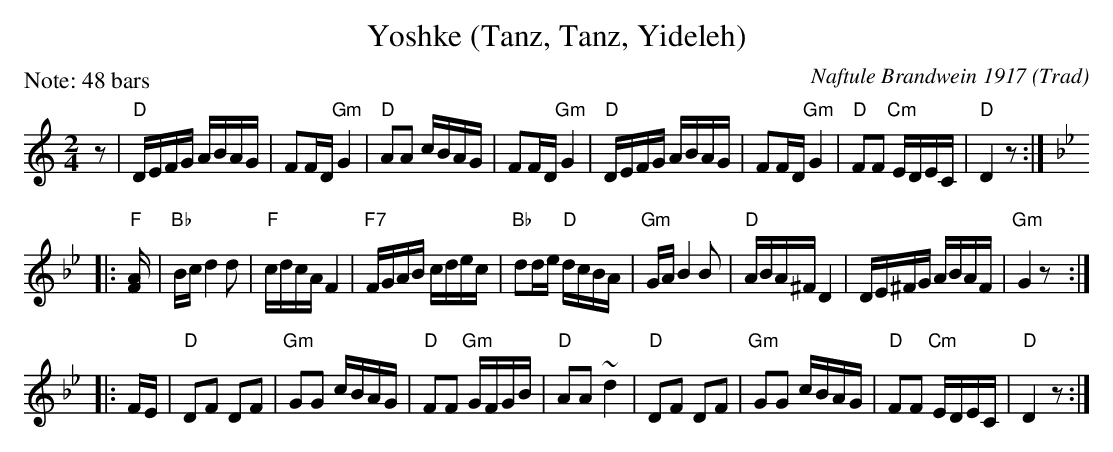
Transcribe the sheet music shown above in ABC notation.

X:1
T: Yoshke (Tanz, Tanz, Yideleh)
C: Naftule Brandwein 1917
O: Trad
M: 2/4
L: 1/16
P: Note: 48 bars
K: _B_e^F
z2 \
|  "D"DEFG ABAG | F2FD "Gm"G4 | "D"A2A2 cBAG | F2FD "Gm"G4 \
|  "D"DEFG ABAG | F2FD "Gm"G4 | "D"F2F2 "Cm"EDEC | "D"D4 z2 :|
K: Bb
|: "F"[F2A] \
|  "Bb"Bcd4 d2 | "F"cdcA F4 | "F7"FGAB cdec | "Bb"d2de "D"dcBA \
|  "Gm"GAB4 B2 | "D"ABA^F D4 | DE^FG ABAF | "Gm"G4 z2 :|
K: _B_e^F
|: FE \
|  "D"D2F2 D2F2 | "Gm"G2G2 cBAG | "D"F2F2 "Gm"GFGB | "D"A2A2 ~d4 \
|  "D"D2F2 D2F2 | "Gm"G2G2 cBAG | "D"F2F2 "Cm"EDEC | "D"D4 z2 :|
